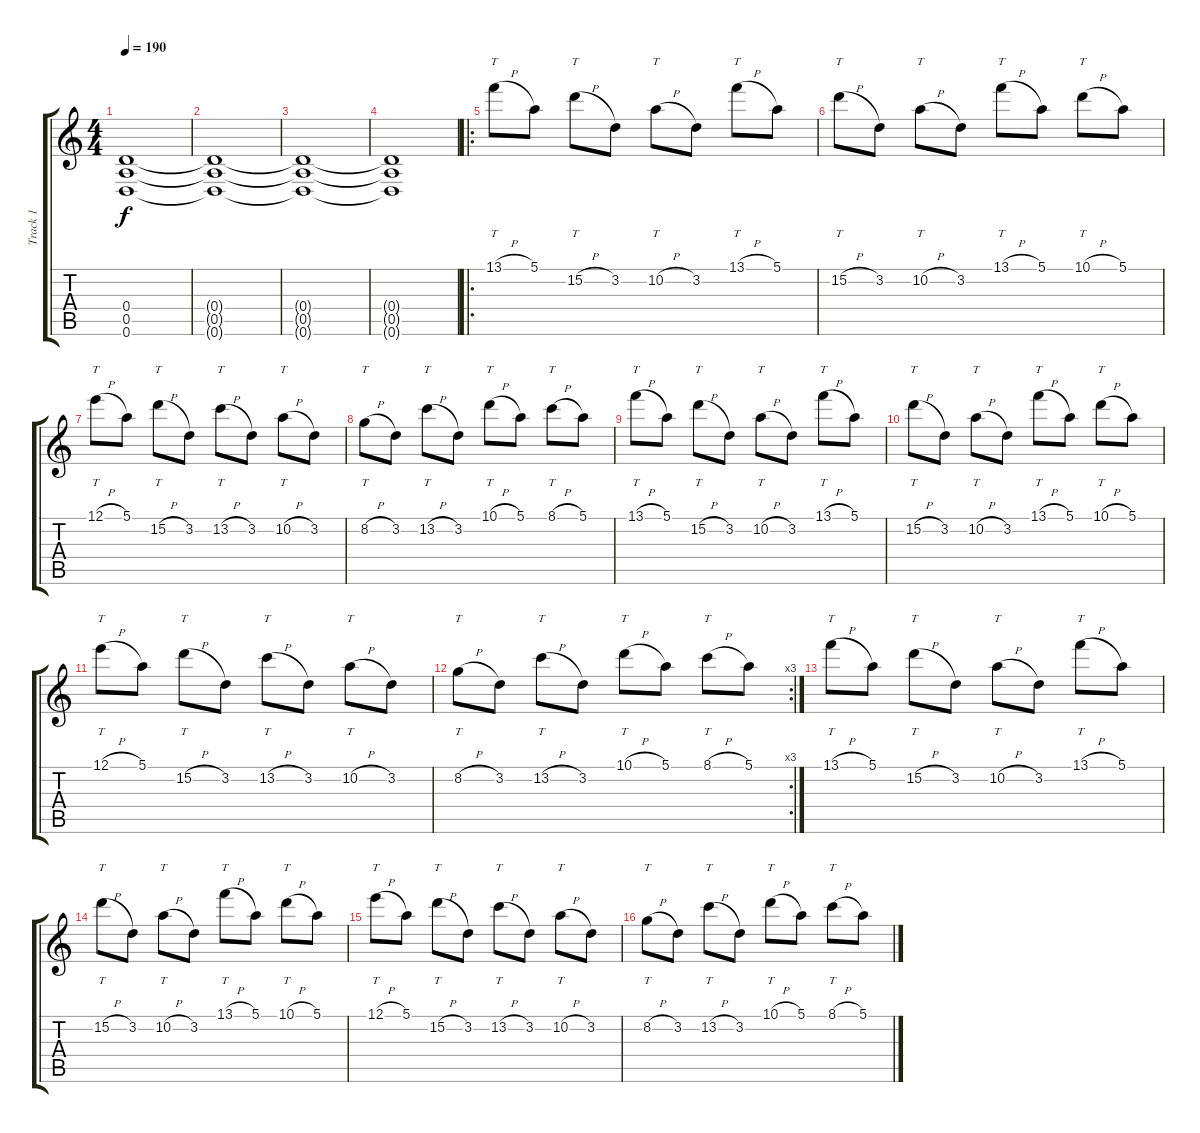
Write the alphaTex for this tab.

\track ("Track 1" "Track 1") {instrument overdrivenguitar}
\staff {score tabs}
\tuning (E4 B3 G3 D3 A2 D2) {hide}
\ts (4 4)
\tempo 190
\clef g2
\ks c
(0.4 0.5 0.6).1{dy f} |
(0.4{t} 0.5{t} 0.6{t}).1 |
(0.4{t} 0.5{t} 0.6{t}).1 |
(0.4{t} 0.5{t} 0.6{t}).1 |
\ro
13.1{h}.8{tt} 5.1.8 15.2{h}.8{tt} 3.2.8 10.2{h}.8{tt} 3.2.8 13.1{h}.8{tt} 5.1.8 |
15.2{h}.8{tt} 3.2.8 10.2{h}.8{tt} 3.2.8 13.1{h}.8{tt} 5.1.8 10.1{h}.8{tt} 5.1.8 |
12.1{h}.8{tt} 5.1.8 15.2{h}.8{tt} 3.2.8 13.2{h}.8{tt} 3.2.8 10.2{h}.8{tt} 3.2.8 |
8.2{h}.8{tt} 3.2.8 13.2{h}.8{tt} 3.2.8 10.1{h}.8{tt} 5.1.8 8.1{h}.8{tt} 5.1.8 |
13.1{h}.8{tt} 5.1.8 15.2{h}.8{tt} 3.2.8 10.2{h}.8{tt} 3.2.8 13.1{h}.8{tt} 5.1.8 |
15.2{h}.8{tt} 3.2.8 10.2{h}.8{tt} 3.2.8 13.1{h}.8{tt} 5.1.8 10.1{h}.8{tt} 5.1.8 |
12.1{h}.8{tt} 5.1.8 15.2{h}.8{tt} 3.2.8 13.2{h}.8{tt} 3.2.8 10.2{h}.8{tt} 3.2.8 |
\rc 3
8.2{h}.8{tt} 3.2.8 13.2{h}.8{tt} 3.2.8 10.1{h}.8{tt} 5.1.8 8.1{h}.8{tt} 5.1.8 |
13.1{h}.8{tt} 5.1.8 15.2{h}.8{tt} 3.2.8 10.2{h}.8{tt} 3.2.8 13.1{h}.8{tt} 5.1.8 |
15.2{h}.8{tt} 3.2.8 10.2{h}.8{tt} 3.2.8 13.1{h}.8{tt} 5.1.8 10.1{h}.8{tt} 5.1.8 |
12.1{h}.8{tt} 5.1.8 15.2{h}.8{tt} 3.2.8 13.2{h}.8{tt} 3.2.8 10.2{h}.8{tt} 3.2.8 |
8.2{h}.8{tt} 3.2.8 13.2{h}.8{tt} 3.2.8 10.1{h}.8{tt} 5.1.8 8.1{h}.8{tt} 5.1.8
